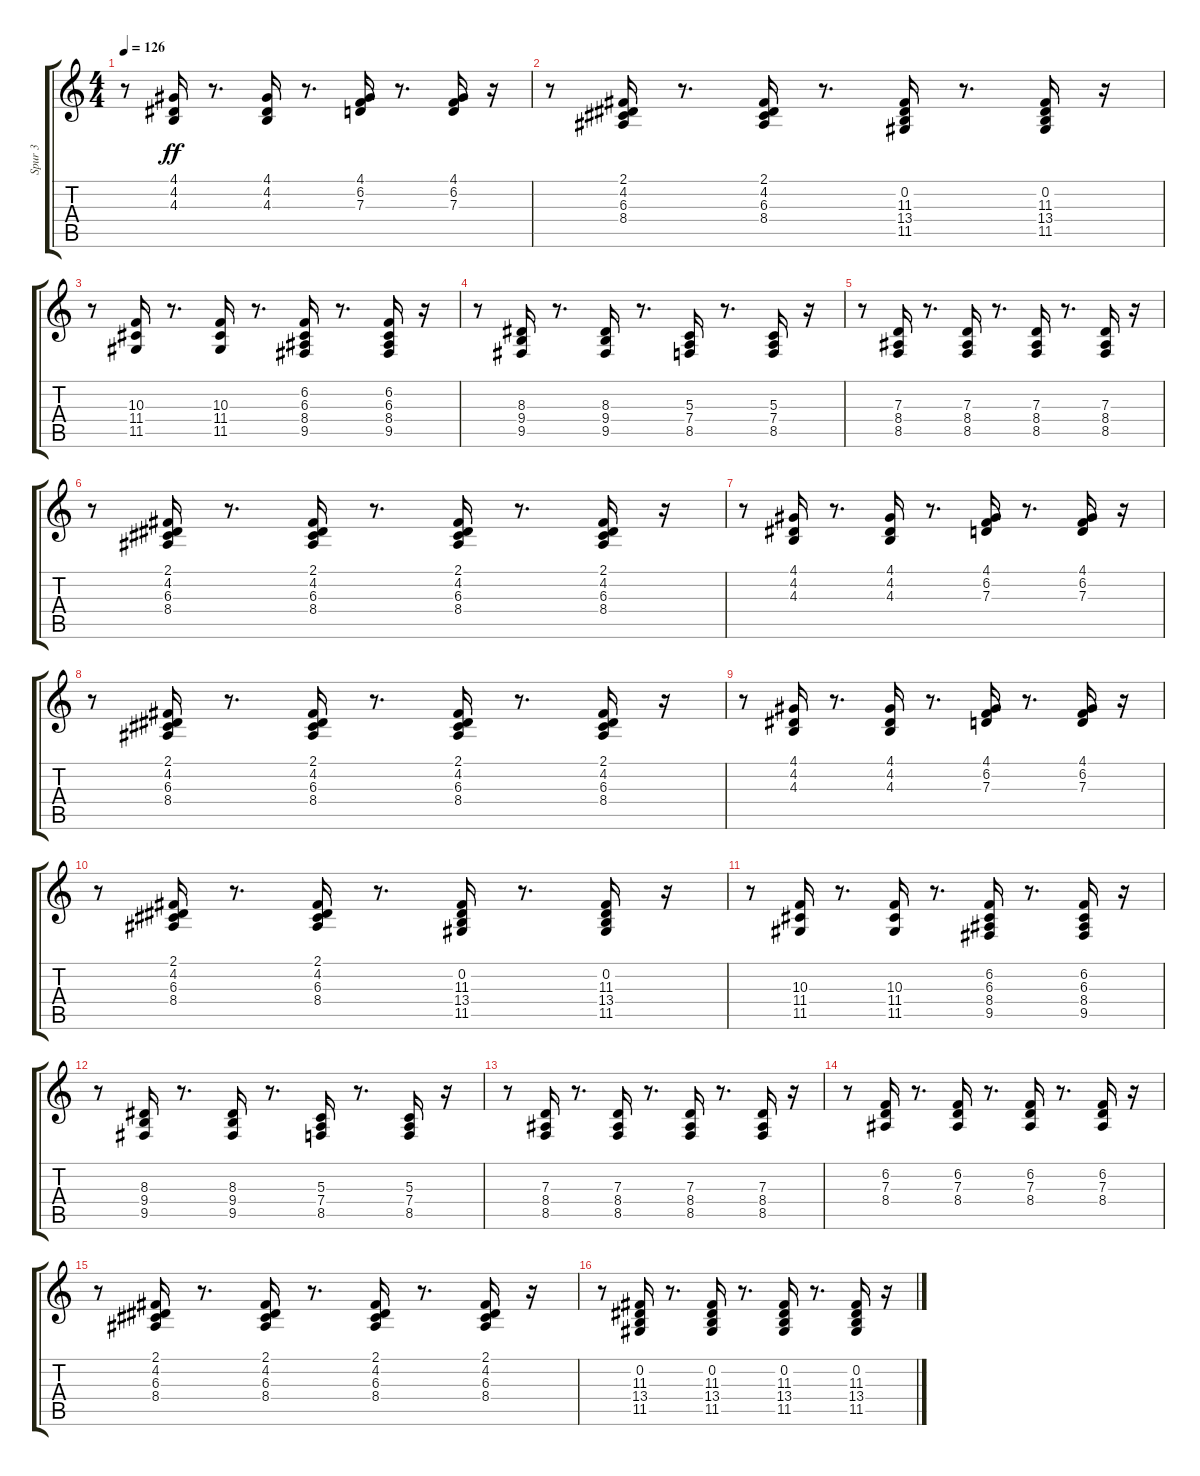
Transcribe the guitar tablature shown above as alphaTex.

\track ("Spur 3" "Spur 3") {instrument brightacousticpiano}
\staff {score tabs}
\tuning (E4 B3 G3 D3 A2 E2) {hide}
\ts (4 4)
\tempo 126
\clef g2
\ks c
r.8{dy ff} (4.1 4.2 4.3).16 r.8{d} (4.1 4.2 4.3).16 r.8{d} (4.1 6.2 7.3).16 r.8{d} (4.1 6.2 7.3).16 r.16 |
r.8 (2.1 4.2 6.3 8.4).16 r.8{d} (2.1 4.2 6.3 8.4).16 r.8{d} (0.2 11.3 13.4 11.5).16 r.8{d} (0.2 11.3 13.4 11.5).16 r.16 |
r.8 (10.3 11.4 11.5).16 r.8{d} (10.3 11.4 11.5).16 r.8{d} (6.2 6.3 8.4 9.5).16 r.8{d} (6.2 6.3 8.4 9.5).16 r.16 |
r.8 (8.3 9.4 9.5).16 r.8{d} (8.3 9.4 9.5).16 r.8{d} (5.3 7.4 8.5).16 r.8{d} (5.3 7.4 8.5).16 r.16 |
r.8 (7.3 8.4 8.5).16 r.8{d} (7.3 8.4 8.5).16 r.8{d} (7.3 8.4 8.5).16 r.8{d} (7.3 8.4 8.5).16 r.16 |
r.8 (2.1 4.2 6.3 8.4).16 r.8{d} (2.1 4.2 6.3 8.4).16 r.8{d} (2.1 4.2 6.3 8.4).16 r.8{d} (2.1 4.2 6.3 8.4).16 r.16 |
r.8 (4.1 4.2 4.3).16 r.8{d} (4.1 4.2 4.3).16 r.8{d} (4.1 6.2 7.3).16 r.8{d} (4.1 6.2 7.3).16 r.16 |
r.8 (2.1 4.2 6.3 8.4).16 r.8{d} (2.1 4.2 6.3 8.4).16 r.8{d} (2.1 4.2 6.3 8.4).16 r.8{d} (2.1 4.2 6.3 8.4).16 r.16 |
r.8 (4.1 4.2 4.3).16 r.8{d} (4.1 4.2 4.3).16 r.8{d} (4.1 6.2 7.3).16 r.8{d} (4.1 6.2 7.3).16 r.16 |
r.8 (2.1 4.2 6.3 8.4).16 r.8{d} (2.1 4.2 6.3 8.4).16 r.8{d} (0.2 11.3 13.4 11.5).16 r.8{d} (0.2 11.3 13.4 11.5).16 r.16 |
r.8 (10.3 11.4 11.5).16 r.8{d} (10.3 11.4 11.5).16 r.8{d} (6.2 6.3 8.4 9.5).16 r.8{d} (6.2 6.3 8.4 9.5).16 r.16 |
r.8 (8.3 9.4 9.5).16 r.8{d} (8.3 9.4 9.5).16 r.8{d} (5.3 7.4 8.5).16 r.8{d} (5.3 7.4 8.5).16 r.16 |
r.8 (7.3 8.4 8.5).16 r.8{d} (7.3 8.4 8.5).16 r.8{d} (7.3 8.4 8.5).16 r.8{d} (7.3 8.4 8.5).16 r.16 |
r.8 (6.2 7.3 8.4).16 r.8{d} (6.2 7.3 8.4).16 r.8{d} (6.2 7.3 8.4).16 r.8{d} (6.2 7.3 8.4).16 r.16 |
r.8 (2.1 4.2 6.3 8.4).16 r.8{d} (2.1 4.2 6.3 8.4).16 r.8{d} (2.1 4.2 6.3 8.4).16 r.8{d} (2.1 4.2 6.3 8.4).16 r.16 |
r.8 (0.2 11.3 13.4 11.5).16 r.8{d} (0.2 11.3 13.4 11.5).16 r.8{d} (0.2 11.3 13.4 11.5).16 r.8{d} (0.2 11.3 13.4 11.5).16 r.16
